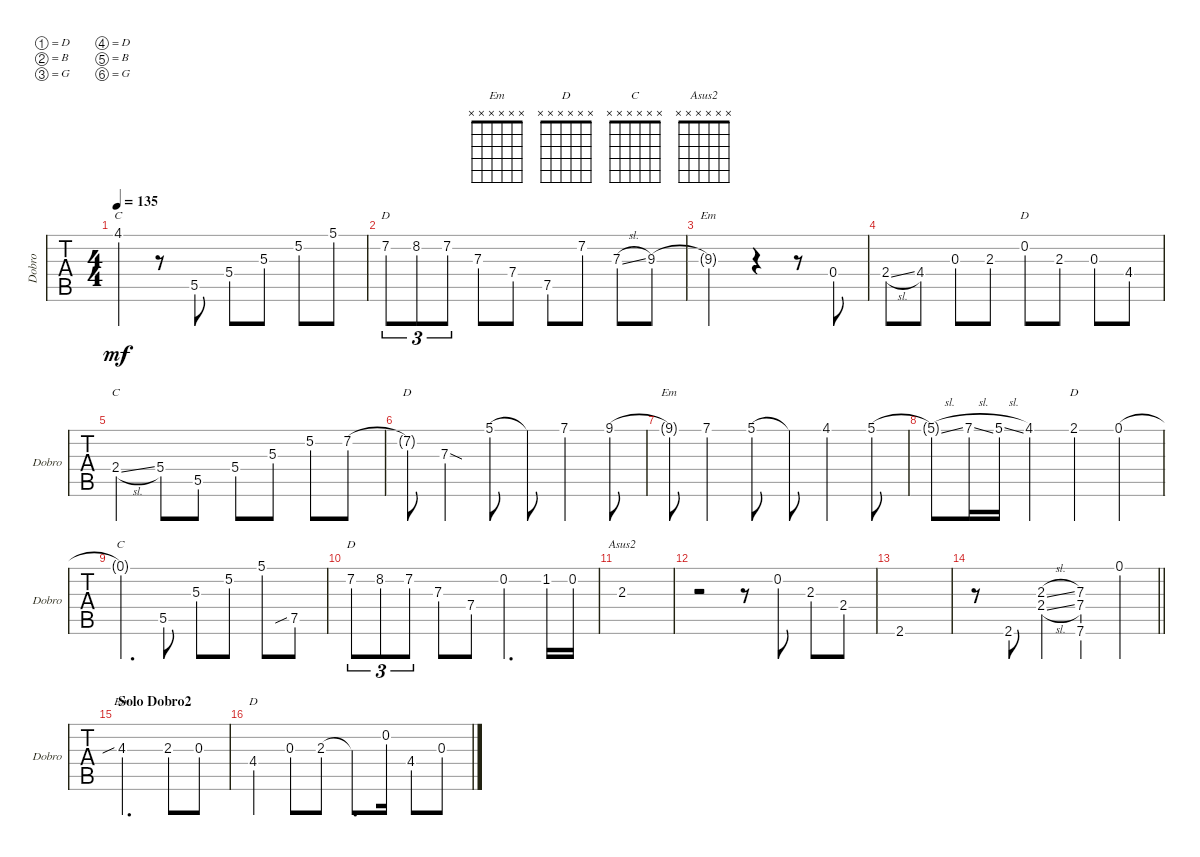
\defaultSystemsLayout 4
\bracketExtendMode groupsimilarinstruments
\singleTrackTrackNamePolicy allsystems
\multiTrackTrackNamePolicy allsystems
\otherSystemsTrackNameOrientation horizontal
\track ("Dobro" "Dobro") {solo instrument acousticguitarsteel}
\staff {tabs}
\tuning (D4 B3 G3 D3 B2 G2)
\chord ("Em" x x x x x x)
\chord ("D" x x x x x x)
\chord ("C" x x x x x x)
\chord ("Asus2" x x x x x x)
\ts (4 4)
\tempo 135
\clef g2
\ks g
4.1{t}.4{ch "C" dy mf} r.8 5.5.8 5.4.8 5.3.8 5.2.8 5.1.8 |
7.2.8{tu (3 2) ch "D"} 8.2.8{tu (3 2)} 7.2.8{tu (3 2)} 7.3.8 7.4.8 7.5.8 7.2.8 7.3{sl}.8 9.3.8 |
9.3{t}.2{ch "Em"} r.4 r.8 0.4.8 |
2.4{sl}.8 4.4.8 0.3.8 2.3.8 0.2.8{ch "D"} 2.3.8 0.3.8 4.4.8 |
2.4{sl}.4{ch "C"} 5.4.8 5.5.8 5.4.8 5.3.8 5.2.8 7.2.8 |
7.2{t}.8{ch "D"} 7.3{sod}.4 5.1.8 5.1{t}.8 7.1.4 9.1.8 |
9.1{t}.8{ch "Em"} 7.1.4 5.1.8 5.1{t}.8 4.1.4 5.1.8 |
5.1{sl t}.8 7.1{sl}.16 5.1{sl}.16 4.1.4 2.1.4{ch "D"} 0.1.4 |
0.1{t}.4{d ch "C"} 5.5.8 5.3.8 5.2.8 5.1.8 7.5{sib}.8 |
7.2.8{tu (3 2) ch "D"} 8.2.8{tu (3 2)} 7.2.8{tu (3 2)} 7.3.8 7.4.8 0.2.4{d} 1.2.16 0.2.16 |
2.3.1{ch "Asus2"} |
r.2 r.8 0.2.8 2.3.8 2.4.8 |
2.6.1 |
\barLineRight lightlight
r.8 2.6.8 (2.4{sl} 2.3{sl}).4 (7.3 7.4 7.6).4 0.1.4 |
\section ("" "Solo Dobro2")
4.3{sib}.2{d ch "Em"} 2.3.8 0.3.8 |
4.4.4{ch "D"} 0.3.8 2.3.8 2.3{t}.8{d} 0.2.16 4.4.8 0.3.8
